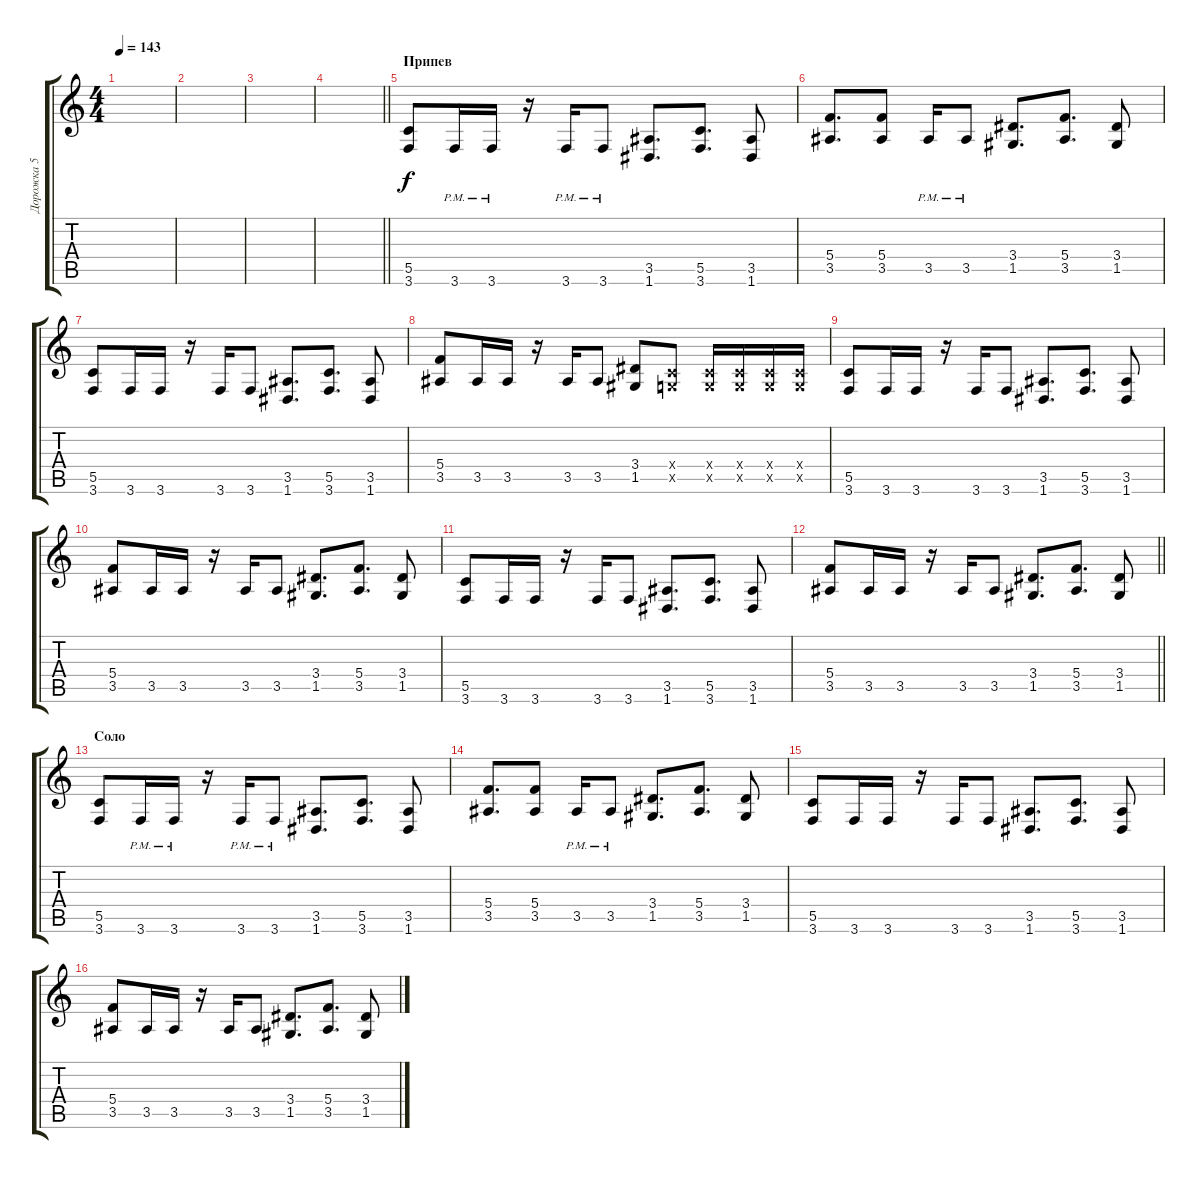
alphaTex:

\track ("Дорожка 5" "Дорожка 5") {instrument distortionguitar}
\staff {score tabs}
\tuning (D4 A3 F3 C3 G2 D2) {hide}
\ts (4 4)
\tempo 143
\clef g2
\ks c
|
|
|
\barLineRight lightlight
|
\section ("" "Припев")
(5.5 3.6).8 3.6{pm}.16 3.6{pm}.16 r.16 3.6{pm}.16 3.6{pm}.8 (3.5 1.6).8{d} (5.5 3.6).8{d} (3.5 1.6).8 |
(5.4 3.5).8{d} (5.4 3.5).8 3.5{pm}.16 3.5{pm}.8 (3.4 1.5).8{d} (5.4 3.5).8{d} (3.4 1.5).8 |
(5.5 3.6).8 3.6.16 3.6.16 r.16 3.6.16 3.6.8 (3.5 1.6).8{d} (5.5 3.6).8{d} (3.5 1.6).8 |
(5.4 3.5).8 3.5.16 3.5.16 r.16 3.5.16 3.5.8 (3.4 1.5).8 (0.4{x} 0.5{x}).8 (0.4{x} 0.5{x}).16 (0.4{x} 0.5{x}).16 (0.4{x} 0.5{x}).16 (0.4{x} 0.5{x}).16 |
(5.5 3.6).8 3.6.16 3.6.16 r.16 3.6.16 3.6.8 (3.5 1.6).8{d} (5.5 3.6).8{d} (3.5 1.6).8 |
(5.4 3.5).8 3.5.16 3.5.16 r.16 3.5.16 3.5.8 (3.4 1.5).8{d} (5.4 3.5).8{d} (3.4 1.5).8 |
(5.5 3.6).8 3.6.16 3.6.16 r.16 3.6.16 3.6.8 (3.5 1.6).8{d} (5.5 3.6).8{d} (3.5 1.6).8 |
\barLineRight lightlight
(5.4 3.5).8 3.5.16 3.5.16 r.16 3.5.16 3.5.8 (3.4 1.5).8{d} (5.4 3.5).8{d} (3.4 1.5).8 |
\section ("" "Соло ")
(5.5 3.6).8 3.6{pm}.16 3.6{pm}.16 r.16 3.6{pm}.16 3.6{pm}.8 (3.5 1.6).8{d} (5.5 3.6).8{d} (3.5 1.6).8 |
(5.4 3.5).8{d} (5.4 3.5).8 3.5{pm}.16 3.5{pm}.8 (3.4 1.5).8{d} (5.4 3.5).8{d} (3.4 1.5).8 |
(5.5 3.6).8 3.6.16 3.6.16 r.16 3.6.16 3.6.8 (3.5 1.6).8{d} (5.5 3.6).8{d} (3.5 1.6).8 |
(5.4 3.5).8 3.5.16 3.5.16 r.16 3.5.16 3.5.8 (3.4 1.5).8{d} (5.4 3.5).8{d} (3.4 1.5).8
